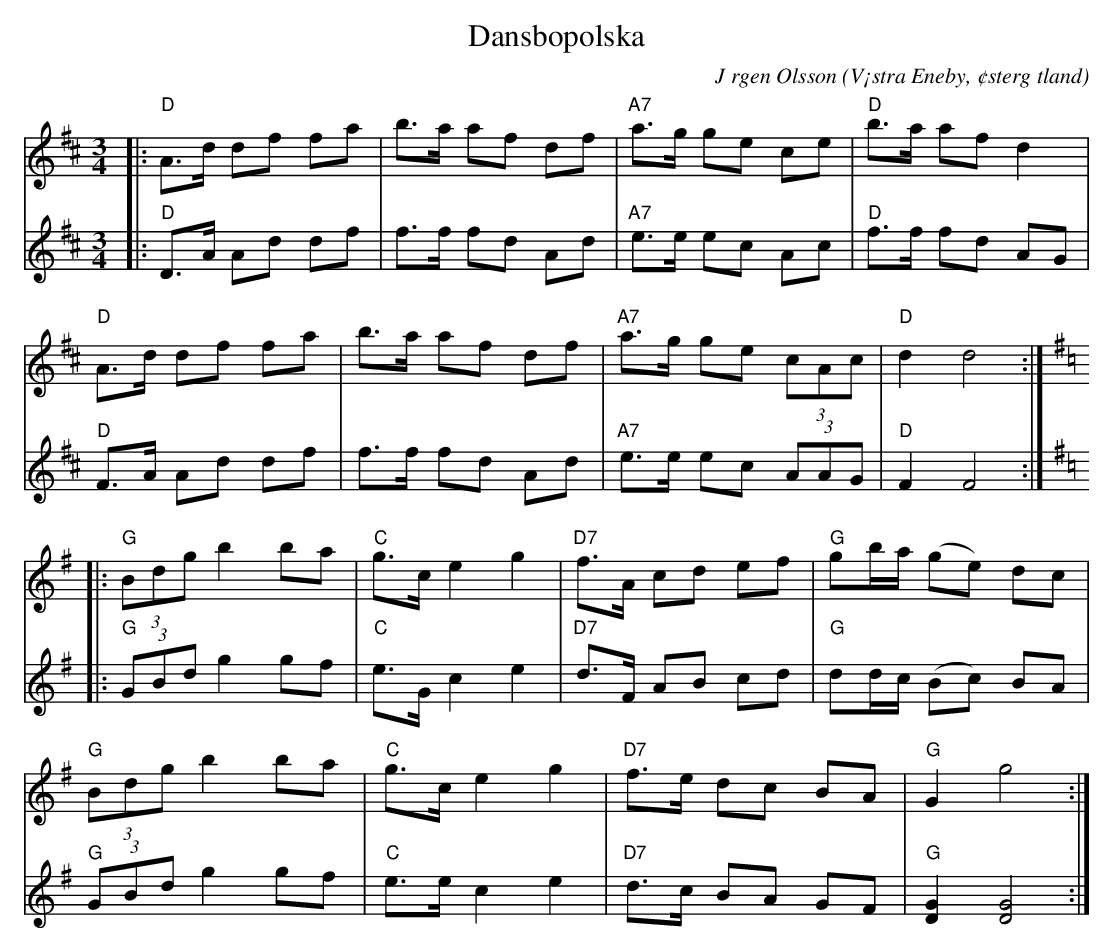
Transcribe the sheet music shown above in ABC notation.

X:1
T:Dansbopolska
C:J rgen Olsson
O:V¡stra Eneby, ¢sterg tland
M:3/4
L:1/8
K:D
V:1
|:"D"A>d df fa|b>a af df|"A7"a>g ge ce|"D"b>a af d2|
"D"A>d df fa|b>a af df|"A7"a>g ge (3cAc|"D"d2 d4:|
[K:G]|:"G"(3Bdg b2 ba|"C"g>c e2 g2|"D7"f>A cd ef|"G" gb/a/ (ge) dc|
"G"(3Bdg b2 ba|"C"g>c e2 g2|"D7"f>e dc BA|"G" G2 g4:|
V:2
|:"D"D>A Ad df|f>f fd Ad|"A7"e>e ec Ac|"D"f>f fd AG|
"D"F>A Ad df|f>f fd Ad|"A7"e>e ec (3AAG|"D"F2 F4:|
[K:G]|:"G"(3GBd g2 gf|"C"e>G c2 e2|"D7"d>F AB cd|"G" dd/c/ (Bc) BA|
"G"(3GBd g2 gf|"C"e>e c2 e2|"D7"d>c BA GF|"G" [DG]2 [DG]4:|
